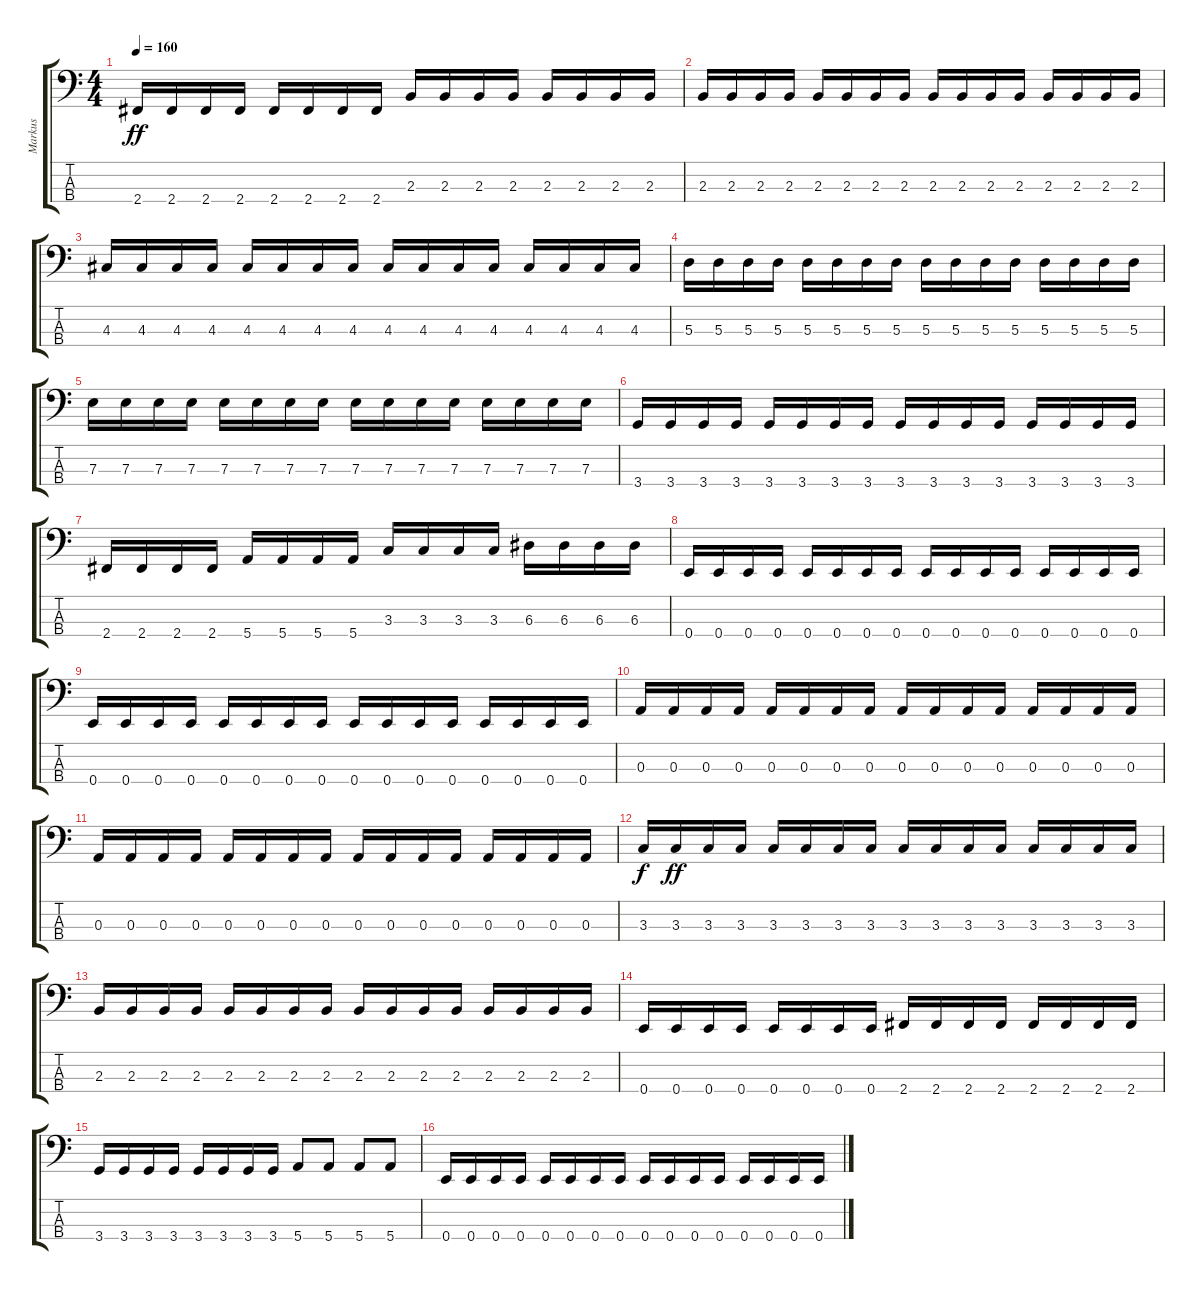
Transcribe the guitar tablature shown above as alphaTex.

\track ("Markus" "Markus") {instrument electricbassfinger}
\staff {score tabs}
\tuning (G2 D2 A1 E1) {hide}
\ts (4 4)
\tempo 160
\clef f4
\ks c
2.4.16{dy ff} 2.4.16 2.4.16 2.4.16 2.4.16 2.4.16 2.4.16 2.4.16 2.3.16 2.3.16 2.3.16 2.3.16 2.3.16 2.3.16 2.3.16 2.3.16 |
2.3.16 2.3.16 2.3.16 2.3.16 2.3.16 2.3.16 2.3.16 2.3.16 2.3.16 2.3.16 2.3.16 2.3.16 2.3.16 2.3.16 2.3.16 2.3.16 |
4.3.16 4.3.16 4.3.16 4.3.16 4.3.16 4.3.16 4.3.16 4.3.16 4.3.16 4.3.16 4.3.16 4.3.16 4.3.16 4.3.16 4.3.16 4.3.16 |
5.3.16 5.3.16 5.3.16 5.3.16 5.3.16 5.3.16 5.3.16 5.3.16 5.3.16 5.3.16 5.3.16 5.3.16 5.3.16 5.3.16 5.3.16 5.3.16 |
7.3.16 7.3.16 7.3.16 7.3.16 7.3.16 7.3.16 7.3.16 7.3.16 7.3.16 7.3.16 7.3.16 7.3.16 7.3.16 7.3.16 7.3.16 7.3.16 |
3.4.16 3.4.16 3.4.16 3.4.16 3.4.16 3.4.16 3.4.16 3.4.16 3.4.16 3.4.16 3.4.16 3.4.16 3.4.16 3.4.16 3.4.16 3.4.16 |
2.4.16 2.4.16 2.4.16 2.4.16 5.4.16 5.4.16 5.4.16 5.4.16 3.3.16 3.3.16 3.3.16 3.3.16 6.3.16 6.3.16 6.3.16 6.3.16 |
0.4.16 0.4.16 0.4.16 0.4.16 0.4.16 0.4.16 0.4.16 0.4.16 0.4.16 0.4.16 0.4.16 0.4.16 0.4.16 0.4.16 0.4.16 0.4.16 |
0.4.16 0.4.16 0.4.16 0.4.16 0.4.16 0.4.16 0.4.16 0.4.16 0.4.16 0.4.16 0.4.16 0.4.16 0.4.16 0.4.16 0.4.16 0.4.16 |
0.3.16 0.3.16 0.3.16 0.3.16 0.3.16 0.3.16 0.3.16 0.3.16 0.3.16 0.3.16 0.3.16 0.3.16 0.3.16 0.3.16 0.3.16 0.3.16 |
0.3.16 0.3.16 0.3.16 0.3.16 0.3.16 0.3.16 0.3.16 0.3.16 0.3.16 0.3.16 0.3.16 0.3.16 0.3.16 0.3.16 0.3.16 0.3.16 |
3.3.16{dy f} 3.3.16{dy ff} 3.3.16 3.3.16 3.3.16 3.3.16 3.3.16 3.3.16 3.3.16 3.3.16 3.3.16 3.3.16 3.3.16 3.3.16 3.3.16 3.3.16 |
2.3.16 2.3.16 2.3.16 2.3.16 2.3.16 2.3.16 2.3.16 2.3.16 2.3.16 2.3.16 2.3.16 2.3.16 2.3.16 2.3.16 2.3.16 2.3.16 |
0.4.16 0.4.16 0.4.16 0.4.16 0.4.16 0.4.16 0.4.16 0.4.16 2.4.16 2.4.16 2.4.16 2.4.16 2.4.16 2.4.16 2.4.16 2.4.16 |
3.4.16 3.4.16 3.4.16 3.4.16 3.4.16 3.4.16 3.4.16 3.4.16 5.4.8 5.4.8 5.4.8 5.4.8 |
0.4.16 0.4.16 0.4.16 0.4.16 0.4.16 0.4.16 0.4.16 0.4.16 0.4.16 0.4.16 0.4.16 0.4.16 0.4.16 0.4.16 0.4.16 0.4.16
